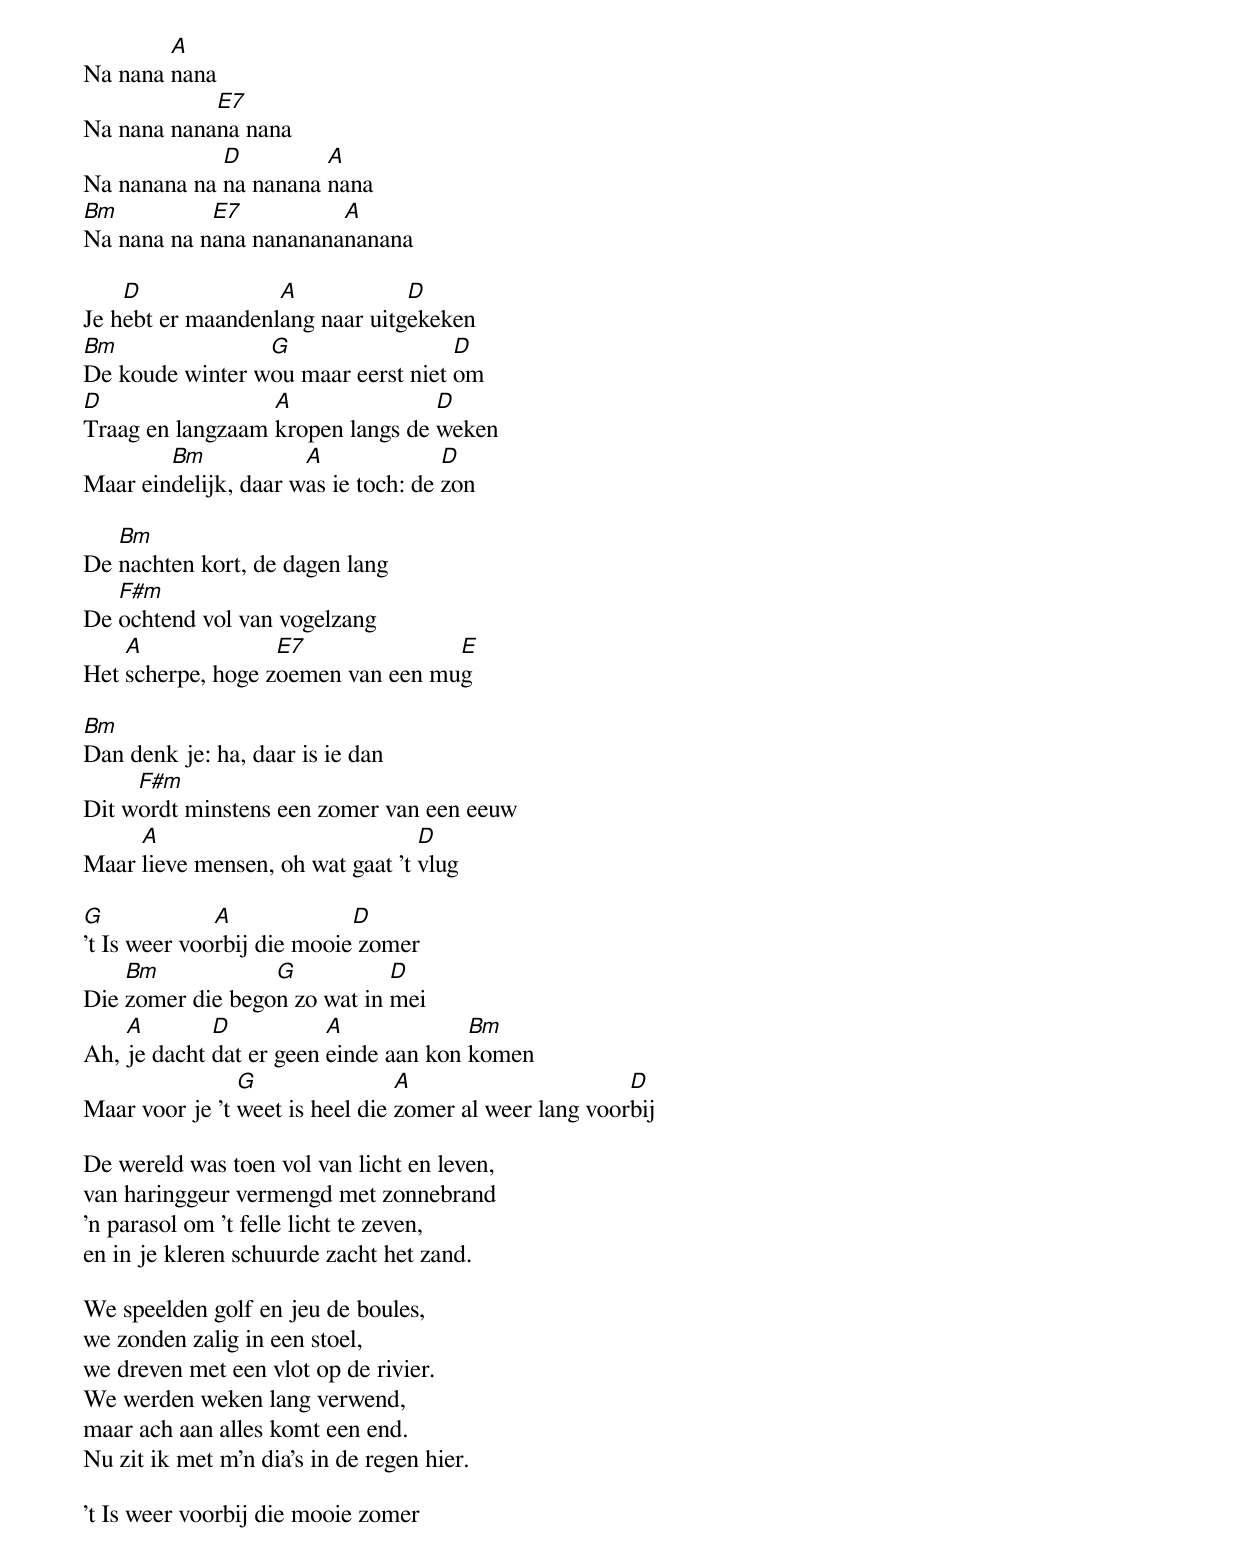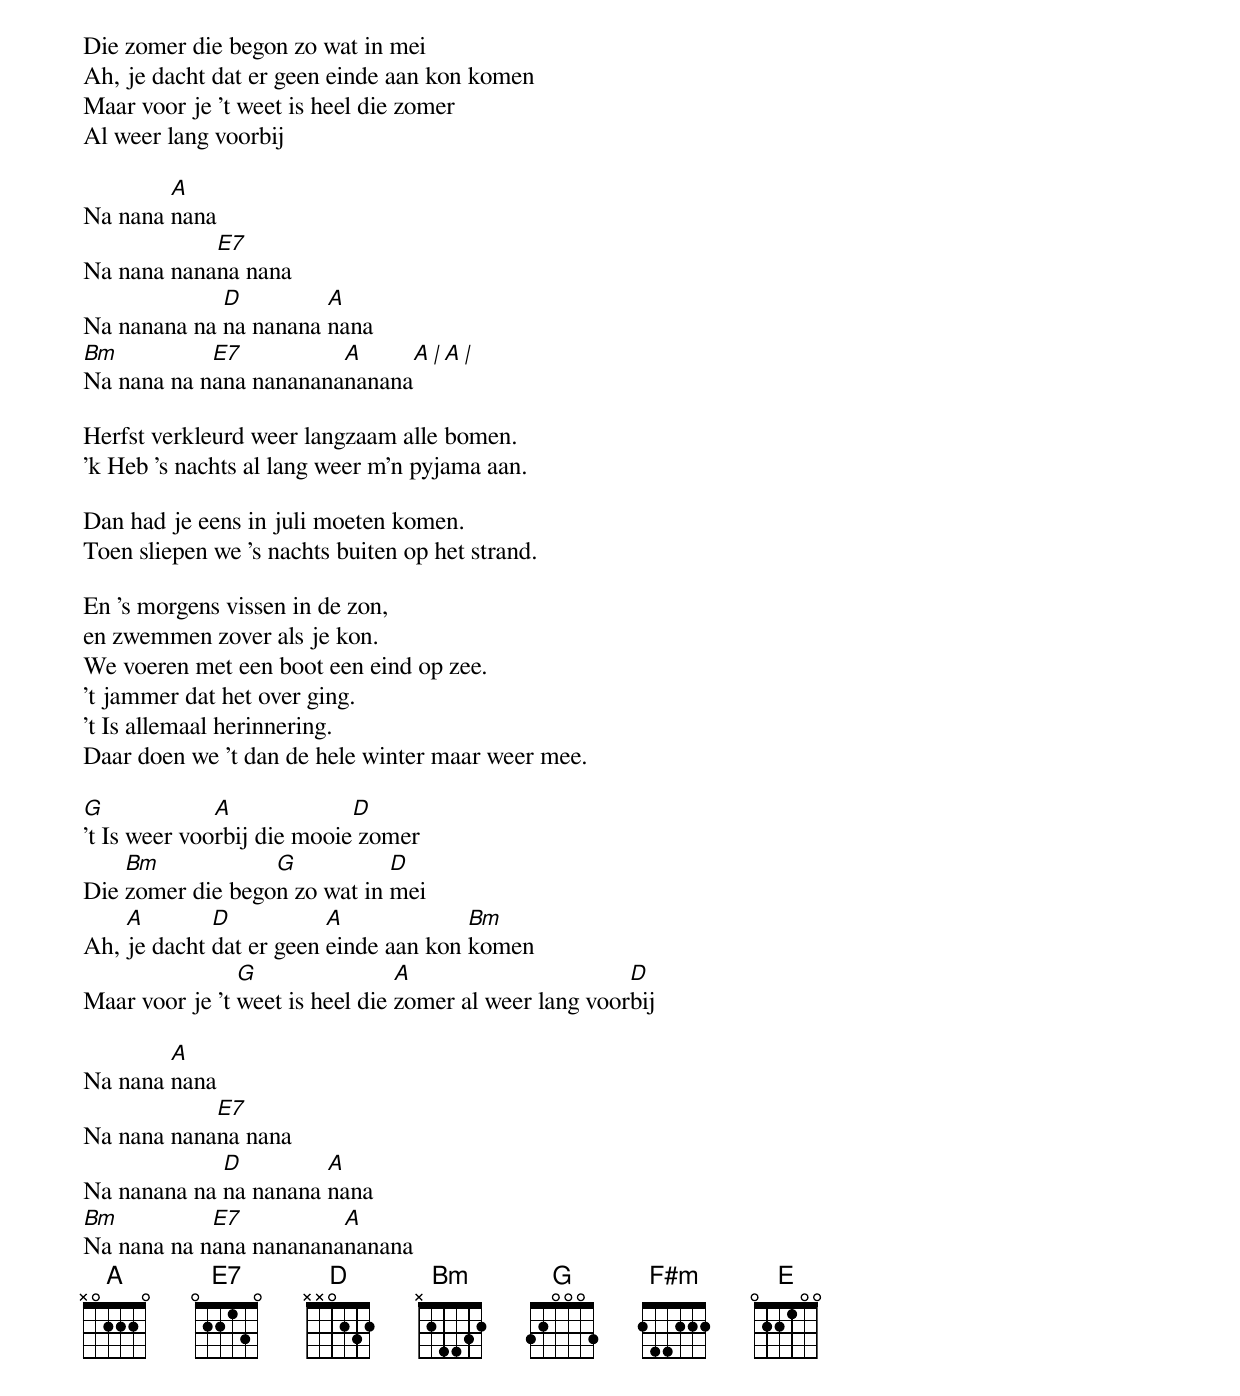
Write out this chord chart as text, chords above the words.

        A
Na nana nana
            E7
Na nana nanana nana
             D         A
Na nanana na na nanana nana
Bm          E7          A
Na nana na nana nanananananana

    D              A            D
Je hebt er maandenlang naar uitgekeken
Bm               G                  D
De koude winter wou maar eerst niet om
D                 A               D
Traag en langzaam kropen langs de weken
        Bm            A              D
Maar eindelijk, daar was ie toch: de zon

   Bm
De nachten kort, de dagen lang
   F#m
De ochtend vol van vogelzang
    A              E7              E
Het scherpe, hoge zoemen van een mug

Bm
Dan denk je: ha, daar is ie dan
     F#m
Dit wordt minstens een zomer van een eeuw
     A                            D
Maar lieve mensen, oh wat gaat 't vlug

G             A             D
't Is weer voorbij die mooie zomer
    Bm            G           D
Die zomer die begon zo wat in mei
    A        D           A             Bm
Ah, je dacht dat er geen einde aan kon komen
                G                A                      D
Maar voor je 't weet is heel die zomer al weer lang voorbij

De wereld was toen vol van licht en leven,
van haringgeur vermengd met zonnebrand
'n parasol om 't felle licht te zeven,
en in je kleren schuurde zacht het zand.

We speelden golf en jeu de boules,
we zonden zalig in een stoel,
we dreven met een vlot op de rivier.
We werden weken lang verwend,
maar ach aan alles komt een end.
Nu zit ik met m'n dia's in de regen hier.

't Is weer voorbij die mooie zomer
Die zomer die begon zo wat in mei
Ah, je dacht dat er geen einde aan kon komen
Maar voor je 't weet is heel die zomer
Al weer lang voorbij

        A
Na nana nana
            E7
Na nana nanana nana
             D         A
Na nanana na na nanana nana
Bm          E7          A      A | A |
Na nana na nana nanananananana

Herfst verkleurd weer langzaam alle bomen.
'k Heb 's nachts al lang weer m'n pyjama aan.

Dan had je eens in juli moeten komen.
Toen sliepen we 's nachts buiten op het strand.

En 's morgens vissen in de zon,
en zwemmen zover als je kon.
We voeren met een boot een eind op zee.
't jammer dat het over ging.
't Is allemaal herinnering.
Daar doen we 't dan de hele winter maar weer mee.

G             A             D
't Is weer voorbij die mooie zomer
    Bm            G           D
Die zomer die begon zo wat in mei
    A        D           A             Bm
Ah, je dacht dat er geen einde aan kon komen
                G                A                      D
Maar voor je 't weet is heel die zomer al weer lang voorbij

        A
Na nana nana
            E7
Na nana nanana nana
             D         A
Na nanana na na nanana nana
Bm          E7          A
Na nana na nana nanananananana
